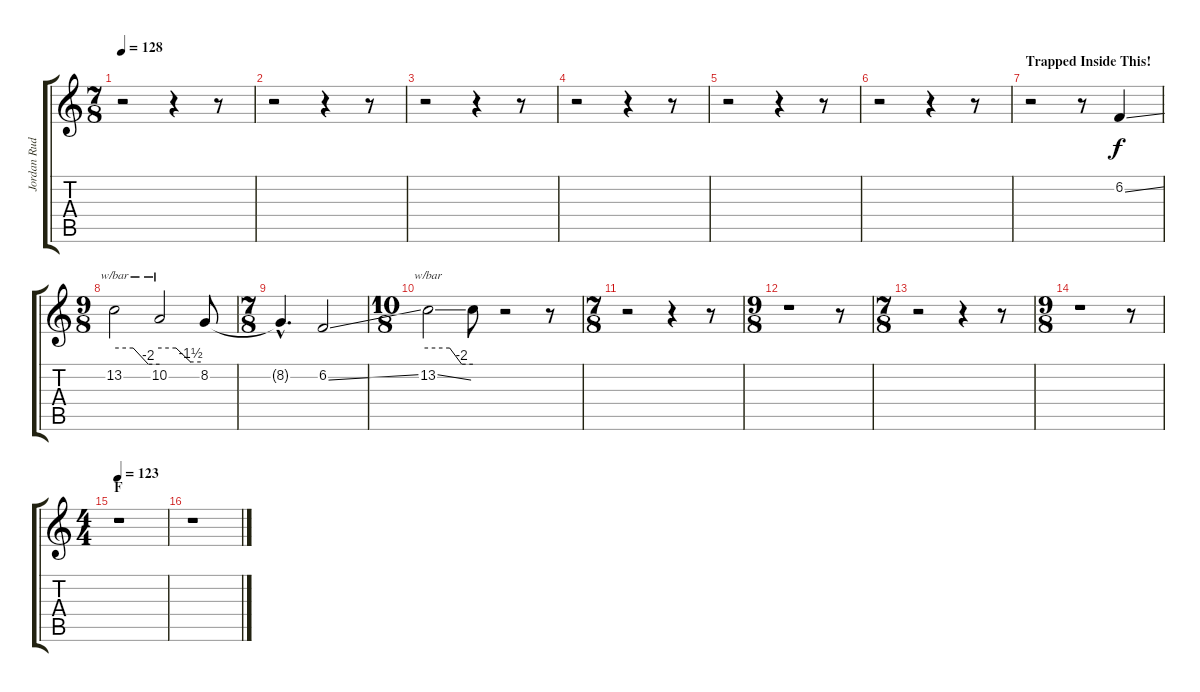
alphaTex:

\track ("Jordan Rudess" "Jordan Rud") {instrument acousticgrandpiano}
\staff {score tabs}
\tuning (E4 B3 G3 D3 A2 E2) {hide}
\ts (7 8)
\tempo 128
\clef g2
\ks c
r.2{dy f} r.4 r.8 |
r.2 r.4 r.8 |
r.2 r.4 r.8 |
r.2 r.4 r.8 |
r.2 r.4 r.8 |
r.2 r.4 r.8 |
\section ("" "Trapped Inside This!")
r.2 r.8 6.2{ss}.4{volume 9 balance 16 instrument lead2sawtooth} |
\ts (9 8)
13.2.2{tbe (custom default 0 0 25 0 45 -8 60 -8)} 10.2.2{tbe (custom default 0 0 24 0 45 -6 60 -6)} 8.2.8 |
\ts (7 8)
8.2{hac t}.4{d volume 0} 6.2{ss}.2 |
\ts (10 8)
13.2{ss}.2{tbe (custom default 0 0 29 0 45 -8 60 -8)} 13.2{t}.8 r.2 r.8 |
\ts (7 8)
r.2 r.4 r.8 |
\ts (9 8)
r.1 r.8 |
\ts (7 8)
r.2 r.4 r.8 |
\ts (9 8)
r.1 r.8 |
\ts (4 4)
\section ("" "F")
\tempo 123
r.1 |
r.1
